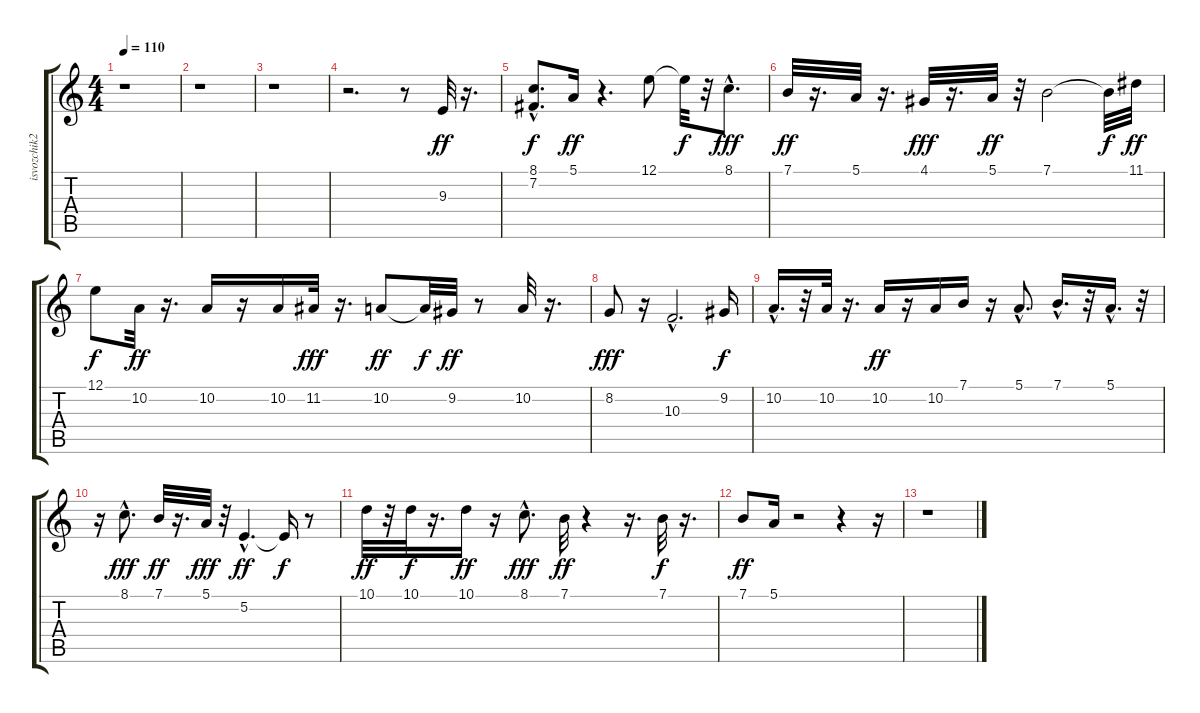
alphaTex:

\track ("isvozchik2" "isvozchik2") {instrument brasssection}
\staff {score tabs}
\tuning (E4 B3 G3 D3 A2 E2) {hide}
\ts (4 4)
\tempo 110
\clef g2
\ks c
r.1{dy ff} |
r.1 |
r.1 |
r.2{d} r.8 9.3.32 r.16{d} |
(8.1{hac} 7.2).8{d dy f} 5.1.16{dy ff} r.4{d} 12.1.8 12.1{t}.32{dy f} r.32 8.1{hac}.8{d dy fff} |
7.1.32{dy ff} r.16{d} 5.1.32 r.16{d} 4.1.32{dy fff} r.16{d} 5.1.32{dy ff} r.32 7.1.2 7.1{t}.32{dy f} 11.1.32{dy ff} |
12.1.8{dy f} 10.2.32{dy ff} r.16{d} 10.2.16 r.16 10.2.16 11.2.32{dy fff} r.16{d} 10.2.8{dy ff} 10.2{t}.32{dy f} 9.2.32{dy ff} r.8 10.2.32 r.16{d} |
8.2.8{dy fff} r.16 10.3{hac}.2{d} 9.2.16{dy f} |
10.2{hac}.16{d} r.32 10.2.32 r.16{d} 10.2.16{dy ff} r.16 10.2.16 7.1.16 r.16 5.1{hac}.8{d} 7.1{hac}.16{d} r.32 5.1{hac}.16{d} r.32 |
r.16 8.1{hac}.8{d dy fff} 7.1.32{dy ff} r.16{d} 5.1.32{dy fff} r.32 5.2{hac}.4{d dy ff} 5.2{t}.16{dy f} r.8 |
10.1.32{dy ff} r.32 10.1.32{dy f} r.16{d} 10.1.16{dy ff} r.16 8.1{hac}.8{d dy fff} 7.1.32{dy ff} r.4 r.16{d} 7.1.32{dy f} r.16{d} |
7.1.8{dy ff} 5.1.16 r.2 r.4 r.16 |
r.1
